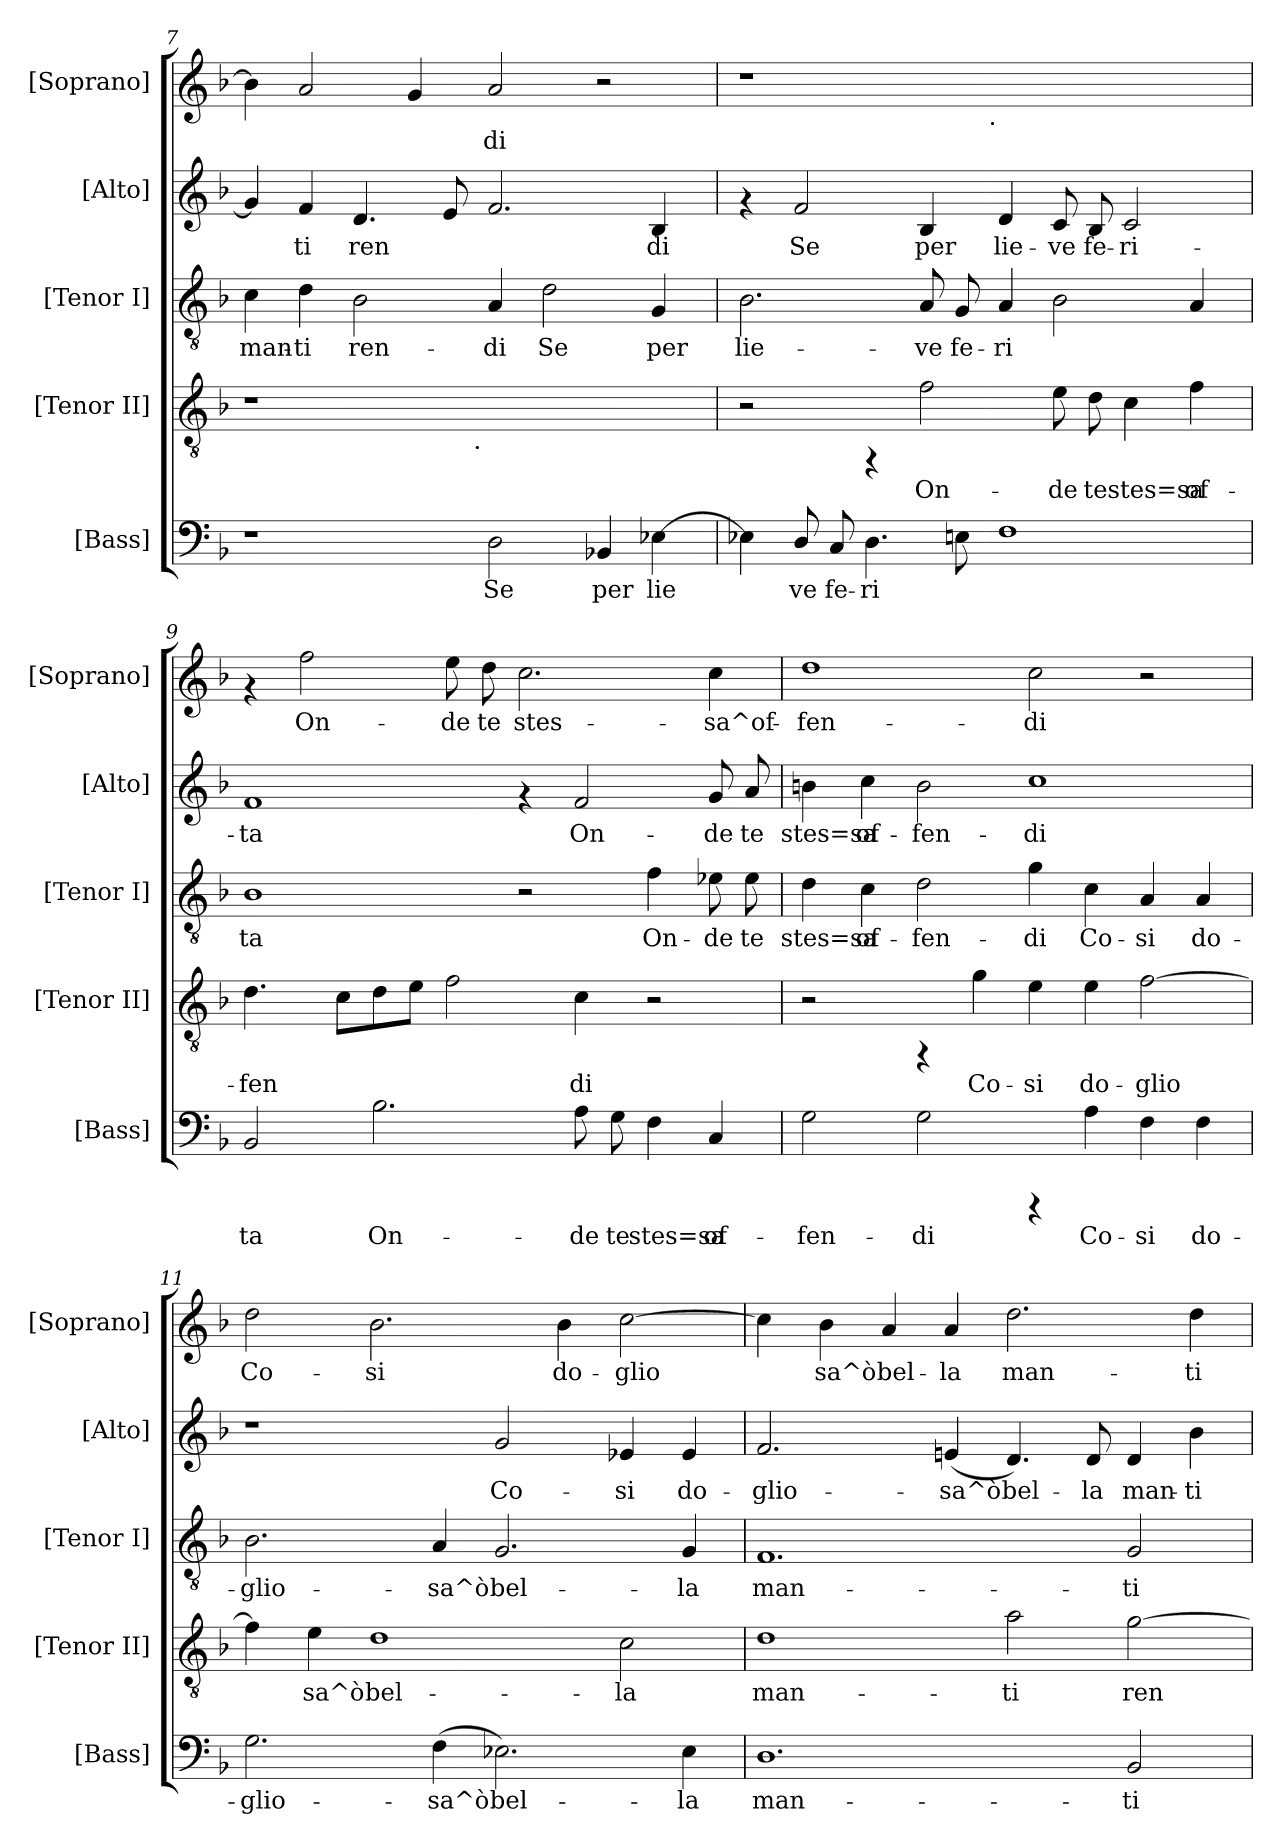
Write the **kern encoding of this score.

**kern	**text	**kern	**text	**kern	**text	**kern	**text	**kern	**text
*part5	*part5	*part4	*part4	*part3	*part3	*part2	*part2	*part1	*part1
*staff5	*staff5	*staff4	*staff4	*staff3	*staff3	*staff2	*staff2	*staff1	*staff1
*I"[Bass]	*	*I"[Tenor II]	*	*I"[Tenor I]	*	*I"[Alto]	*	*I"[Soprano]	*
*I'[Bass]	*	*I'[Tenor II]	*	*I'[Tenor I]	*	*I'[Alto]	*	*I'[Soprano]	*
*clefF4	*	*clefGv2	*	*clefGv2	*	*clefG2	*	*clefG2	*
*k[b-]	*	*k[b-]	*	*k[b-]	*	*k[b-]	*	*k[b-]	*
*F:	*	*F:	*	*F:	*	*F:	*	*F:	*
=7	=7	=7	=7	=7	=7	=7	=7	=7	=7
!	!	!	!	!	!LO:LY:b:cj	!	!LO:LY:b:cj	!	!LO:LY:b:cj
*	*	*^	*	*	*	*	*	*	*
1r	.	1r	2ryy	.	4c\	man-	4g/]	--	4b-\]	--
!	!	!	!	!	!	!LO:LY:b:cj	!	!LO:LY:b:cj	!	!LO:LY:b:cj
.	.	.	.	.	4d\	-ti	4f/	-ti	2a/	--
!	!	!	!	!	!	!LO:LY:b:cj	!	!LO:LY:b:cj	!	!
.	.	.	4...ryy	.	2B-\	ren-	4.d/	ren-	.	.
!	!	!	!	!	!	!	!	!	!	!LO:LY:b:cj
.	.	.	.	.	.	.	.	.	4g/	--
!	!	!	!	!	!	!	!	!LO:LY:b:cj	!	!
.	.	.	.	.	.	.	8e/	--	.	.
!	!	!	!LO:TX:b:t=.	!	!	!	!	!	!	!
.	.	.	1ryy	.	.	.	.	.	.	.
!	!LO:LY:b:cj	!	!	!	!	!LO:LY:b:cj	!	!LO:LY:b:cj	!	!LO:LY:b:cj
2D\	Se	1ryy	.	.	4A/	-di	2.f/	--	2a/	-di
!	!	!	!	!	!	!LO:LY:b:cj	!	!	!	!
.	.	.	.	.	2d\	Se	.	.	.	.
!	!LO:LY:b:cj	!	!	!	!	!	!	!	!	!
4BB-X/	per	.	.	.	.	.	.	.	2r	.
!	!LO:LY:b:cj	!	!	!	!	!LO:LY:b:cj	!	!LO:LY:b:cj	!	!
[>4E-X\	lie-	.	.	.	4G/	per	4B-/	-di	.	.
.	.	.	32ryy	.	.	.	.	.	.	.
!!LO:PB:g=z
=8	=8	=8	=8	=8	=8	=8	=8	=8	=8	=8
!	!LO:LY:b:cj	!	!	!	!	!LO:LY:b:cj	!	!	!	!
*	*	*v	*v	*	*	*	*	*	*^	*
4E-X\]	--	2r	.	2.B-\	lie-	4rf	.	1r	2ryy	.
!	!LO:LY:b:cj	!	!	!	!	!	!LO:LY:b:cj	!	!	!
8D/	-ve	.	.	.	.	2f/	Se	.	.	.
!	!LO:LY:b:cj	!	!	!	!	!	!	!	!	!
8C/	fe-	.	.	.	.	.	.	.	.	.
!	!LO:LY:b:cj	!	!	!	!	!	!	!	!	!
4.D\	-ri-	4rFF	.	.	.	.	.	.	4ryy	.
!	!	!	!LO:LY:b:cj	!	!LO:LY:b:cj	!	!LO:LY:b:cj	!	!	!
.	.	2f\	On-	8A/	-ve	4B-/	per	.	8...ryy	.
!	!LO:LY:b:cj	!	!	!	!LO:LY:b:cj	!	!	!	!	!
8En\	--	.	.	8G/	fe-	.	.	.	.	.
!	!	!	!	!	!	!	!	!	!LO:TX:b:t=.	!
.	.	.	.	.	.	.	.	.	1ryy	.
!	!LO:LY:b:cj	!	!	!	!LO:LY:b:cj	!	!LO:LY:b:cj	!	!	!
1F	--	.	.	4A/	-ri-	4d/	lie-	1ryy	.	.
!	!	!	!LO:LY:b:cj	!	!LO:LY:b:cj	!	!LO:LY:b:cj	!	!	!
.	.	8e\	-de	2B-\	--	8c/	-ve	.	.	.
!	!	!	!LO:LY:b:cj	!	!	!	!LO:LY:b:cj	!	!	!
.	.	8d\	te	.	.	8B-/	fe-	.	.	.
!	!	!	!LO:LY:b:cj	!	!	!	!LO:LY:b:cj	!	!	!
.	.	4c\	stes=sa	.	.	2c/	-ri-	.	.	.
!	!	!	!LO:LY:b:cj	!	!LO:LY:b:cj	!	!	!	!	!
.	.	4f\	of-	4A/	--	.	.	.	.	.
.	.	.	.	.	.	.	.	.	64ryy	.
=9	=9	=9	=9	=9	=9	=9	=9	=9	=9	=9
!	!LO:LY:b:cj	!	!LO:LY:b:cj	!	!LO:LY:b:cj	!	!LO:LY:b:cj	!	!	!
*	*	*	*	*	*	*	*	*v	*v	*
2BB-/	-ta	4.d\	-fen-	1B-	-ta	1f	-ta	4rf	.
!	!	!	!	!	!	!	!	!	!LO:LY:b:cj
.	.	.	.	.	.	.	.	2ff\	On-
!	!	!	!LO:LY:b:cj	!	!	!	!	!	!
.	.	8c\L	--	.	.	.	.	.	.
!	!LO:LY:b:cj	!	!LO:LY:b:cj	!	!	!	!	!	!
2.B-\	On-	8d\	--	.	.	.	.	.	.
!	!	!	!LO:LY:b:cj	!	!	!	!	!	!
.	.	8e\J	--	.	.	.	.	.	.
!	!	!	!LO:LY:b:cj	!	!	!	!	!	!LO:LY:b:cj
.	.	2f\	--	.	.	.	.	8ee\	-de
!	!	!	!	!	!	!	!	!	!LO:LY:b:cj
.	.	.	.	.	.	.	.	8dd\	te
!	!	!	!	!	!	!	!	!	!LO:LY:b:cj
.	.	.	.	2r	.	4rf	.	2.cc\	stes-
!	!LO:LY:b:cj	!	!LO:LY:b:cj	!	!	!	!LO:LY:b:cj	!	!
8A\	-de	4c\	-di	.	.	2f/	On-	.	.
!	!LO:LY:b:cj	!	!	!	!	!	!	!	!
8G\	te	.	.	.	.	.	.	.	.
!	!LO:LY:b:cj	!	!	!	!LO:LY:b:cj	!	!	!	!
4F\	stes=sa	2r	.	4f\	On-	.	.	.	.
!	!LO:LY:b:cj	!	!	!	!LO:LY:b:cj	!	!LO:LY:b:cj	!	!LO:LY:b:cj
4C/	of-	.	.	8e-X\	-de	8g/	-de	4cc\	-sa^of-
!	!	!	!	!	!LO:LY:b:cj	!	!LO:LY:b:cj	!	!
.	.	.	.	8e-\	te	8a/	te	.	.
=10	=10	=10	=10	=10	=10	=10	=10	=10	=10
!	!LO:LY:b:cj	!	!	!	!LO:LY:b:cj	!	!LO:LY:b:cj	!	!LO:LY:b:cj
2G\	-fen-	2r	.	4d\	stes=sa	4bn\	stes=sa	1dd	-fen-
!	!	!	!	!	!LO:LY:b:cj	!	!LO:LY:b:cj	!	!
.	.	.	.	4c\	of-	4cc\	of-	.	.
!	!LO:LY:b:cj	!	!	!	!LO:LY:b:cj	!	!LO:LY:b:cj	!	!
2G\	-di	4rFF	.	2d\	-fen-	2b\	-fen-	.	.
!	!	!	!LO:LY:b:cj	!	!	!	!	!	!
.	.	4g\	Co-	.	.	.	.	.	.
!	!	!	!LO:LY:b:cj	!	!LO:LY:b:cj	!	!LO:LY:b:cj	!	!LO:LY:b:cj
4rCCC	.	4e\	-si	4g\	-di	1cc	-di	2cc\	-di
!	!LO:LY:b:cj	!	!LO:LY:b:cj	!	!LO:LY:b:cj	!	!	!	!
4A\	Co-	4e\	do-	4c\	Co-	.	.	.	.
!	!LO:LY:b:cj	!	!LO:LY:b:cj	!	!LO:LY:b:cj	!	!	!	!
4F\	-si	[<2f\	-glio-	4A/	-si	.	.	2r	.
!	!LO:LY:b:cj	!	!	!	!LO:LY:b:cj	!	!	!	!
4F\	do-	.	.	4A/	do-	.	.	.	.
!!LO:PB:g=z
=11	=11	=11	=11	=11	=11	=11	=11	=11	=11
!	!LO:LY:b:cj	!	!LO:LY:b:cj	!	!LO:LY:b:cj	!	!	!	!LO:LY:b:cj
2.G\	-glio-	4f\]	--	2.B-\	-glio-	1r	.	2dd\	Co-
!	!	!	!LO:LY:b:cj	!	!	!	!	!	!
.	.	4e\	-sa^ò	.	.	.	.	.	.
!	!	!	!LO:LY:b:cj	!	!	!	!	!	!LO:LY:b:cj
.	.	1d	bel-	.	.	.	.	2.b-\	-si
!	!LO:LY:b:cj	!	!	!	!LO:LY:b:cj	!	!	!	!
(<4F\	-sa^ò	.	.	4A/	-sa^ò	.	.	.	.
!	!LO:LY:b:cj	!	!	!	!LO:LY:b:cj	!	!LO:LY:b:cj	!	!
2.E-X\)	bel-	.	.	2.G/	bel-	2g/	Co-	.	.
!	!	!	!	!	!	!	!	!	!LO:LY:b:cj
.	.	.	.	.	.	.	.	4b-\	do-
!	!	!	!LO:LY:b:cj	!	!	!	!LO:LY:b:cj	!	!LO:LY:b:cj
.	.	2c\	-la	.	.	4e-X/	-si	[>2cc\	-glio-
!	!LO:LY:b:cj	!	!	!	!LO:LY:b:cj	!	!LO:LY:b:cj	!	!
4E-\	-la	.	.	4G/	-la	4e-/	do-	.	.
=12	=12	=12	=12	=12	=12	=12	=12	=12	=12
!	!LO:LY:b:cj	!	!LO:LY:b:cj	!	!LO:LY:b:cj	!	!LO:LY:b:cj	!	!LO:LY:b:cj
1.D	man-	1d	man-	1.F	man-	2.f/	-glio-	4cc\]	--
!	!	!	!	!	!	!	!	!	!LO:LY:b:cj
.	.	.	.	.	.	.	.	4b-\	-sa^ò
!	!	!	!	!	!	!	!	!	!LO:LY:b:cj
.	.	.	.	.	.	.	.	4a/	bel-
!	!	!	!	!	!	!	!LO:LY:b:cj	!	!LO:LY:b:cj
.	.	.	.	.	.	(<4en/	-sa^ò	4a/	-la
!	!	!	!LO:LY:b:cj	!	!	!	!LO:LY:b:cj	!	!LO:LY:b:cj
.	.	2a\	-ti	.	.	4.d/)	bel-	2.dd\	man-
!	!	!	!	!	!	!	!LO:LY:b:cj	!	!
.	.	.	.	.	.	8d/	-la	.	.
!	!LO:LY:b:cj	!	!LO:LY:b:cj	!	!LO:LY:b:cj	!	!LO:LY:b:cj	!	!
2BB-/	-ti	[>2g\	ren-	2G/	-ti	4d/	man-	.	.
!	!	!	!	!	!	!	!LO:LY:b:cj	!	!LO:LY:b:cj
.	.	.	.	.	.	4b-\	-ti	4dd\	-ti
=	=	=	=	=	=	=	=	=	=
*-	*-	*-	*-	*-	*-	*-	*-	*-	*-
